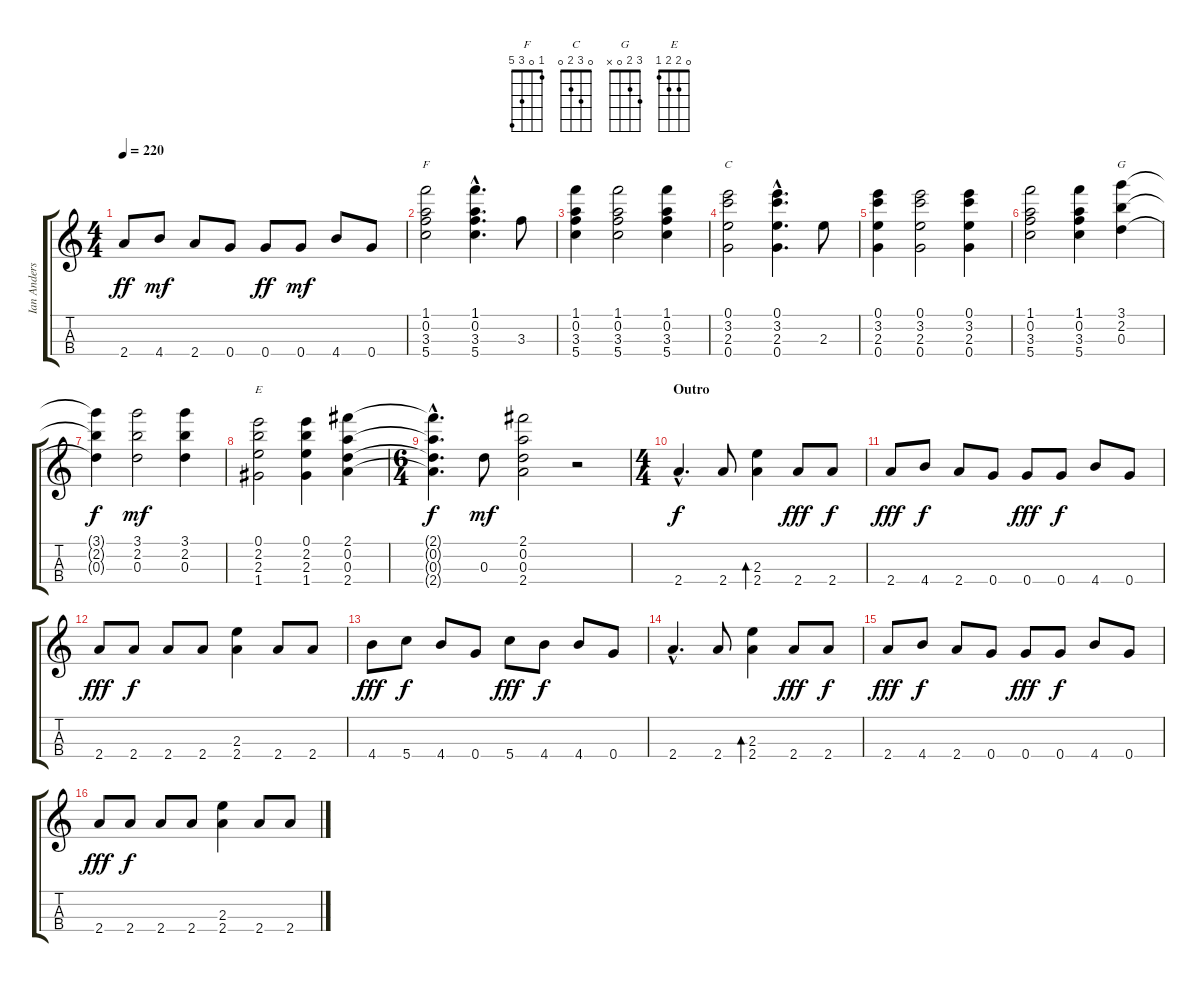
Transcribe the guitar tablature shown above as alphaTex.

\track ("Ian Anderson (Mandolin)" "Ian Anders") {instrument banjo}
\staff {score tabs}
\tuning (E5 A4 D4 G3) {hide}
\displaytranspose 12
\chord ("F" 1 0 3 5)
\chord ("C" 0 3 2 0)
\chord ("G" 3 2 0 x)
\chord ("E" 0 2 2 1)
\ts (4 4)
\tempo 220
\clef g2
\ks c
2.4.8{dy ff} 4.4.8{dy mf} 2.4.8 0.4.8 0.4.8{dy ff} 0.4.8{dy mf} 4.4.8 0.4.8 |
(1.1 0.2 3.3 5.4).2{ch "F"} (1.1{hac} 0.2{hac} 3.3{hac} 5.4{hac}).4{d} 3.3.8 |
(1.1 0.2 3.3 5.4).4 (1.1 0.2 3.3 5.4).2 (1.1 0.2 3.3 5.4).4 |
(0.1 3.2 2.3 0.4).2{ch "C"} (0.1{hac} 3.2{hac} 2.3{hac} 0.4{hac}).4{d} 2.3.8 |
(0.1 3.2 2.3 0.4).4 (0.1 3.2 2.3 0.4).2 (0.1 3.2 2.3 0.4).4 |
(1.1 0.2 3.3 5.4).2 (1.1 0.2 3.3 5.4).4 (3.1 2.2 0.3).4{ch "G"} |
(3.1{t} 2.2{t} 0.3{t}).4{dy f} (3.1 2.2 0.3).2{dy mf} (3.1 2.2 0.3).4 |
(0.1 2.2 2.3 1.4).2{ch "E"} (0.1 2.2 2.3 1.4).4 (2.1 0.2 0.3 2.4).4 |
\ts (6 4)
(2.1{hac t} 0.2{hac t} 0.3{hac t} 2.4{hac t}).4{d dy f} 0.3.8{dy mf} (2.1 0.2 0.3 2.4).2 r.2 |
\ts (4 4)
\section ("" "Outro")
2.4{hac}.4{d dy f} 2.4.8 (2.3 2.4).4{bd 480} 2.4.8{dy fff} 2.4.8{dy f} |
2.4.8{dy fff} 4.4.8{dy f} 2.4.8 0.4.8 0.4.8{dy fff} 0.4.8{dy f} 4.4.8 0.4.8 |
2.4.8{dy fff} 2.4.8{dy f} 2.4.8 2.4.8 (2.3 2.4).4 2.4.8 2.4.8 |
4.4.8{dy fff} 5.4.8{dy f} 4.4.8 0.4.8 5.4.8{dy fff} 4.4.8{dy f} 4.4.8 0.4.8 |
2.4{hac}.4{d} 2.4.8 (2.3 2.4).4{bd 480} 2.4.8{dy fff} 2.4.8{dy f} |
2.4.8{dy fff} 4.4.8{dy f} 2.4.8 0.4.8 0.4.8{dy fff} 0.4.8{dy f} 4.4.8 0.4.8 |
2.4.8{dy fff} 2.4.8{dy f} 2.4.8 2.4.8 (2.3 2.4).4 2.4.8 2.4.8
